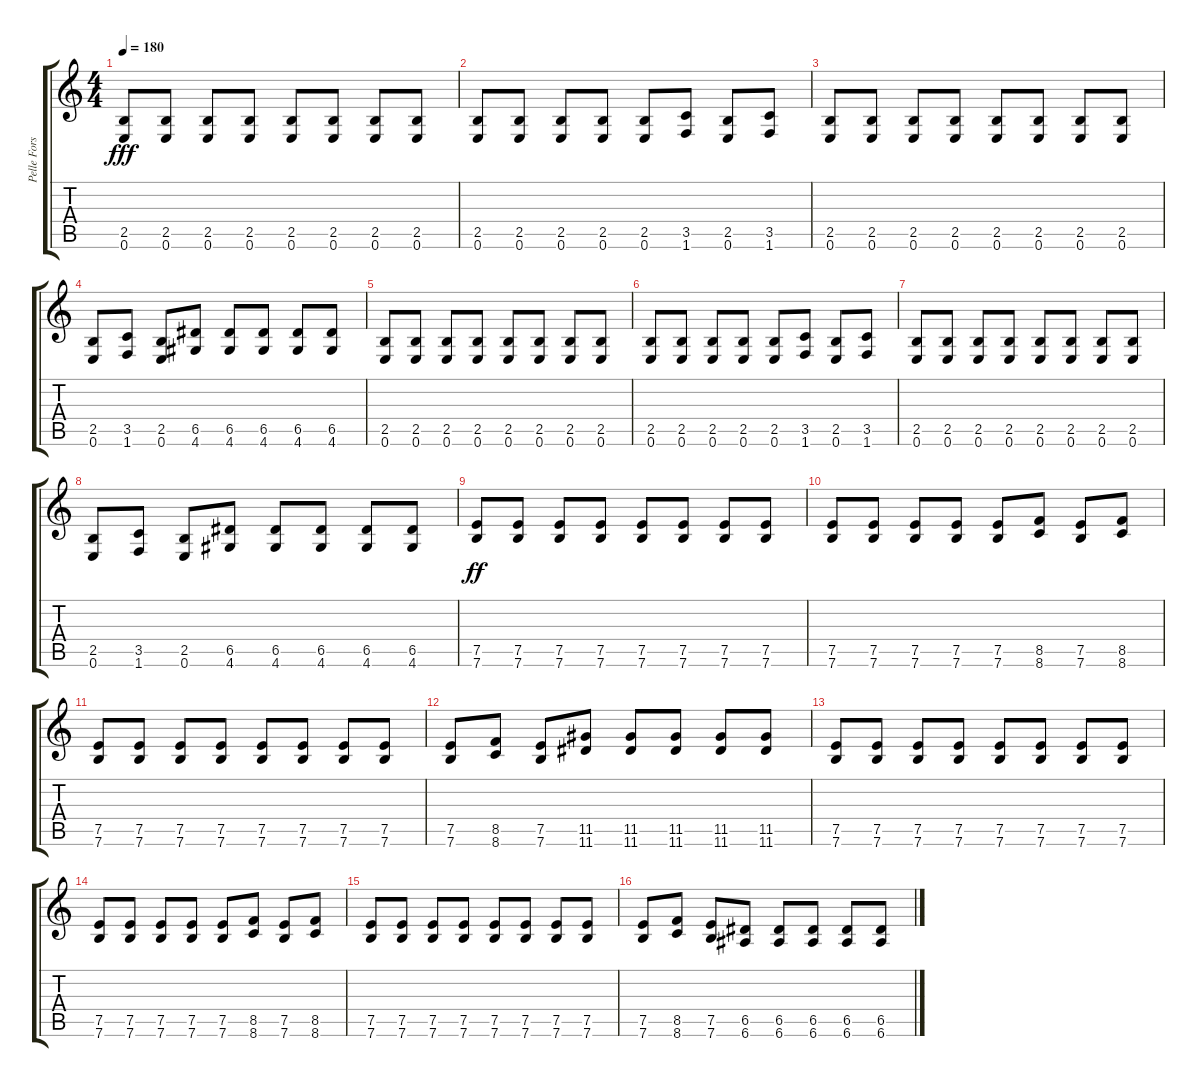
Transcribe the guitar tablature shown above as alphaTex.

\track ("Pelle Forsberg" "Pelle Fors") {instrument distortionguitar}
\staff {score tabs}
\tuning (E4 B3 G3 D3 A2 E2) {hide}
\ts (4 4)
\tempo 180
\clef g2
\ks c
(2.5 0.6).8{dy fff instrument distortionguitar} (2.5 0.6).8 (2.5 0.6).8 (2.5 0.6).8 (2.5 0.6).8 (2.5 0.6).8 (2.5 0.6).8 (2.5 0.6).8 |
(2.5 0.6).8 (2.5 0.6).8 (2.5 0.6).8 (2.5 0.6).8 (2.5 0.6).8 (3.5 1.6).8 (2.5 0.6).8 (3.5 1.6).8 |
(2.5 0.6).8 (2.5 0.6).8 (2.5 0.6).8 (2.5 0.6).8 (2.5 0.6).8 (2.5 0.6).8 (2.5 0.6).8 (2.5 0.6).8 |
(2.5 0.6).8 (3.5 1.6).8 (2.5 0.6).8 (6.5 4.6).8 (6.5 4.6).8 (6.5 4.6).8 (6.5 4.6).8 (6.5 4.6).8 |
(2.5 0.6).8 (2.5 0.6).8 (2.5 0.6).8 (2.5 0.6).8 (2.5 0.6).8 (2.5 0.6).8 (2.5 0.6).8 (2.5 0.6).8 |
(2.5 0.6).8 (2.5 0.6).8 (2.5 0.6).8 (2.5 0.6).8 (2.5 0.6).8 (3.5 1.6).8 (2.5 0.6).8 (3.5 1.6).8 |
(2.5 0.6).8 (2.5 0.6).8 (2.5 0.6).8 (2.5 0.6).8 (2.5 0.6).8 (2.5 0.6).8 (2.5 0.6).8 (2.5 0.6).8 |
(2.5 0.6).8 (3.5 1.6).8 (2.5 0.6).8 (6.5 4.6).8 (6.5 4.6).8 (6.5 4.6).8 (6.5 4.6).8 (6.5 4.6).8 |
(7.5 7.6).8{dy ff} (7.5 7.6).8 (7.5 7.6).8 (7.5 7.6).8 (7.5 7.6).8 (7.5 7.6).8 (7.5 7.6).8 (7.5 7.6).8 |
(7.5 7.6).8 (7.5 7.6).8 (7.5 7.6).8 (7.5 7.6).8 (7.5 7.6).8 (8.5 8.6).8 (7.5 7.6).8 (8.5 8.6).8 |
(7.5 7.6).8 (7.5 7.6).8 (7.5 7.6).8 (7.5 7.6).8 (7.5 7.6).8 (7.5 7.6).8 (7.5 7.6).8 (7.5 7.6).8 |
(7.5 7.6).8 (8.5 8.6).8 (7.5 7.6).8 (11.5 11.6).8 (11.5 11.6).8 (11.5 11.6).8 (11.5 11.6).8 (11.5 11.6).8 |
(7.5 7.6).8 (7.5 7.6).8 (7.5 7.6).8 (7.5 7.6).8 (7.5 7.6).8 (7.5 7.6).8 (7.5 7.6).8 (7.5 7.6).8 |
(7.5 7.6).8 (7.5 7.6).8 (7.5 7.6).8 (7.5 7.6).8 (7.5 7.6).8 (8.5 8.6).8 (7.5 7.6).8 (8.5 8.6).8 |
(7.5 7.6).8 (7.5 7.6).8 (7.5 7.6).8 (7.5 7.6).8 (7.5 7.6).8 (7.5 7.6).8 (7.5 7.6).8 (7.5 7.6).8 |
(7.5 7.6).8 (8.5 8.6).8 (7.5 7.6).8 (6.5 6.6).8 (6.5 6.6).8 (6.5 6.6).8 (6.5 6.6).8 (6.5 6.6).8
